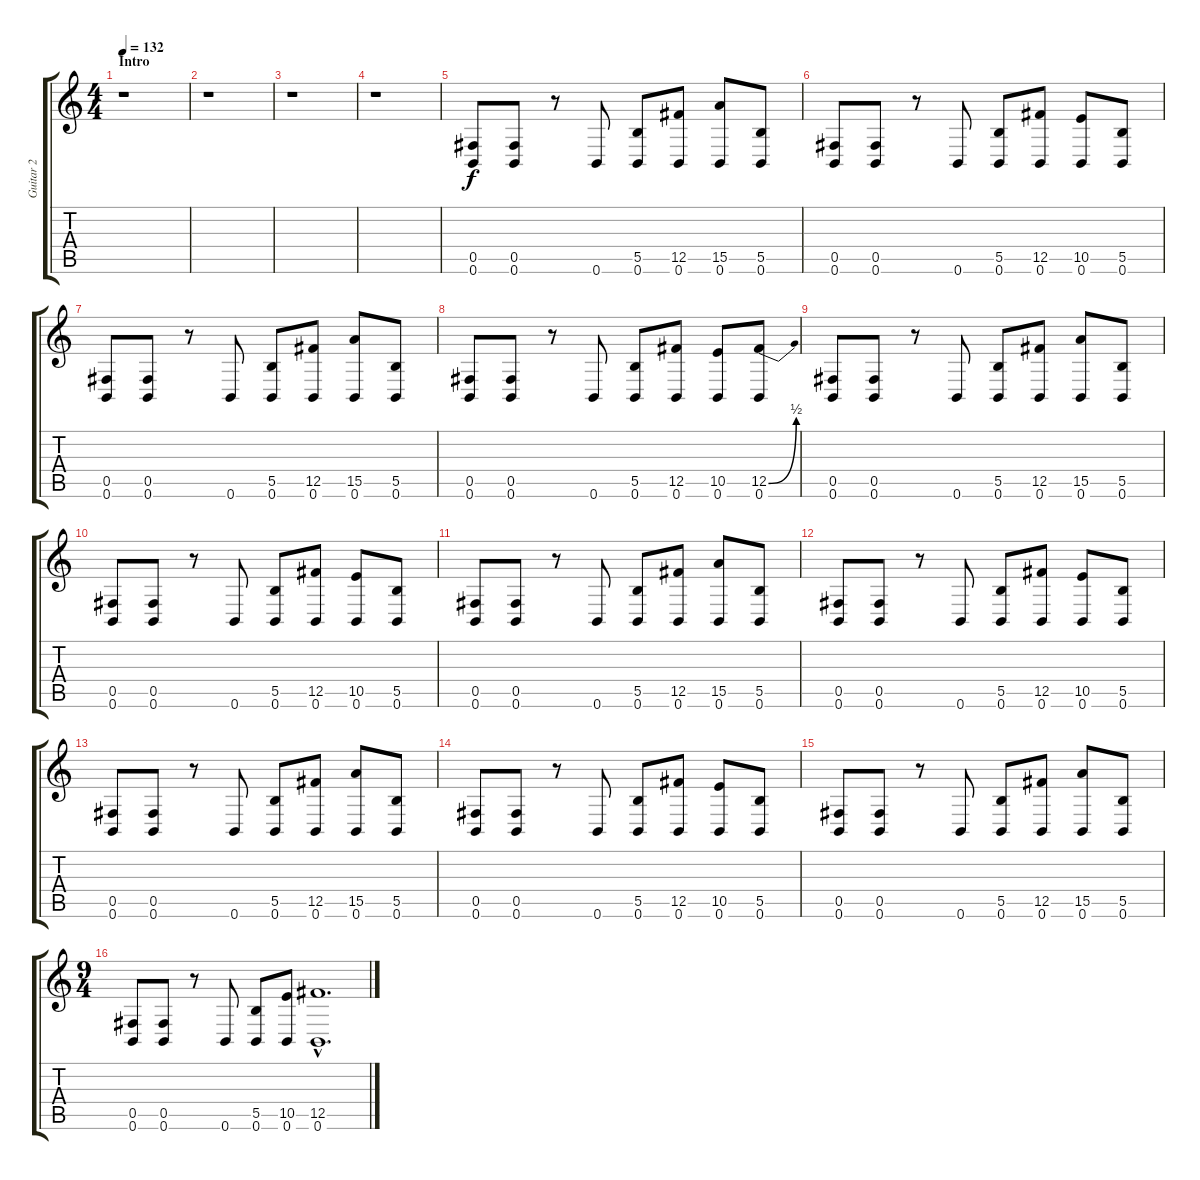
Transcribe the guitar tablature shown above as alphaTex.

\track ("Guitar 2" "Guitar 2") {instrument overdrivenguitar}
\staff {score tabs}
\tuning (Db4 Ab3 E3 B2 Gb2 B1) {hide}
\ts (4 4)
\section ("" "Intro")
\tempo 132
\clef g2
\ks c
r.1{dy f instrument overdrivenguitar} |
r.1 |
r.1 |
r.1 |
(0.5 0.6).8 (0.5 0.6).8 r.8 0.6.8 (5.5 0.6).8 (12.5 0.6).8 (15.5 0.6).8 (5.5 0.6).8 |
(0.5 0.6).8 (0.5 0.6).8 r.8 0.6.8 (5.5 0.6).8 (12.5 0.6).8 (10.5 0.6).8 (5.5 0.6).8 |
(0.5 0.6).8 (0.5 0.6).8 r.8 0.6.8 (5.5 0.6).8 (12.5 0.6).8 (15.5 0.6).8 (5.5 0.6).8 |
(0.5 0.6).8 (0.5 0.6).8 r.8 0.6.8 (5.5 0.6).8 (12.5 0.6).8 (10.5 0.6).8 (12.5{be (bend 0 0 60 2)} 0.6).8 |
(0.5 0.6).8 (0.5 0.6).8 r.8 0.6.8 (5.5 0.6).8 (12.5 0.6).8 (15.5 0.6).8 (5.5 0.6).8 |
(0.5 0.6).8 (0.5 0.6).8 r.8 0.6.8 (5.5 0.6).8 (12.5 0.6).8 (10.5 0.6).8 (5.5 0.6).8 |
(0.5 0.6).8 (0.5 0.6).8 r.8 0.6.8 (5.5 0.6).8 (12.5 0.6).8 (15.5 0.6).8 (5.5 0.6).8 |
(0.5 0.6).8 (0.5 0.6).8 r.8 0.6.8 (5.5 0.6).8 (12.5 0.6).8 (10.5 0.6).8 (5.5 0.6).8 |
(0.5 0.6).8 (0.5 0.6).8 r.8 0.6.8 (5.5 0.6).8 (12.5 0.6).8 (15.5 0.6).8 (5.5 0.6).8 |
(0.5 0.6).8 (0.5 0.6).8 r.8 0.6.8 (5.5 0.6).8 (12.5 0.6).8 (10.5 0.6).8 (5.5 0.6).8 |
(0.5 0.6).8 (0.5 0.6).8 r.8 0.6.8 (5.5 0.6).8 (12.5 0.6).8 (15.5 0.6).8 (5.5 0.6).8 |
\ts (9 4)
(0.5 0.6).8 (0.5 0.6).8 r.8 0.6.8 (5.5 0.6).8 (10.5 0.6).8 (12.5{hac} 0.6{hac}).1{d}
